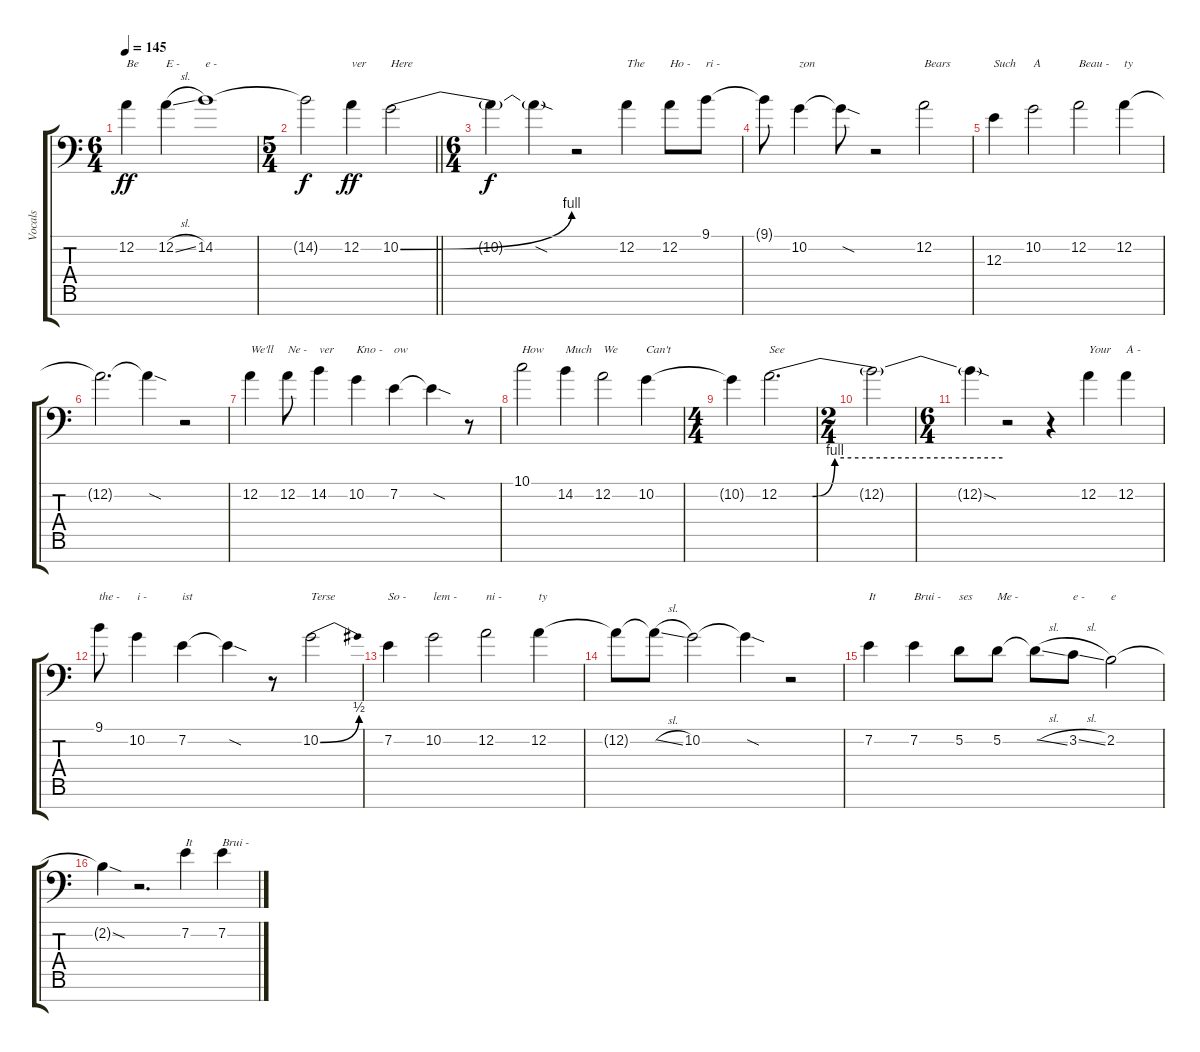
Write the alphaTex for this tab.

\track ("Vocals" "Vocals") {instrument bassoon}
\staff {score tabs}
\tuning (D4 A3 E3 D3 A2 E2 A1) {hide}
\ts (6 4)
\tempo 145
\clef f4
\ks c
12.2.4{txt "Be" dy ff} 12.2{sl}.4{txt "E - "} 14.2.1{txt "e - "} |
\ts (5 4)
\barLineRight lightlight
14.2{t}.2{dy f} 12.2.4{txt "ver" dy ff} 10.2{be (bend 0 0 60 4)}.2{txt "Here"} |
\ts (6 4)
\section ("" "")
10.2{t}.4{dy f} 10.2{sod t}.4 r.2 12.2.4{txt "The"} 12.2.8{txt "Ho - "} 9.1.8{txt "ri - "} |
9.1{t}.8 10.2.4{txt "zon"} 10.2{sod t}.8 r.2 12.2.2{txt "Bears"} |
12.3.4{txt "Such"} 10.2.2{txt "A"} 12.2.2{txt "Beau - "} 12.2.4{txt "ty"} |
12.2{t}.2{d} 12.2{sod t}.4 r.2 |
12.2.4{txt "We'll"} 12.2.8{txt "Ne - "} 14.2.4{txt "ver"} 10.2.4{txt "Kno -"} 7.2.4{txt "ow"} 7.2{sod t}.4 r.8 |
10.1.2{txt "How"} 14.2.4{txt "Much"} 12.2.2{txt "We"} 10.2.4{txt "Can't"} |
\ts (4 4)
10.2{t}.4 12.2{be (custom 0 0 9 0 15 4 60 4)}.2{d txt "See"} |
\ts (2 4)
12.2{t}.2 |
\ts (6 4)
12.2{sod t}.4 r.2 r.4 12.2.4{txt "Your"} 12.2.4{txt "A - "} |
9.1.8{txt "the - "} 10.2.4{txt "i - "} 7.2.4{txt "ist"} 7.2{sod t}.4 r.8 10.2{be (bend 0 0 60 2)}.2{txt "Terse"} |
7.2.4{txt "So - "} 10.2.2{txt "lem - "} 12.2.2{txt "ni - "} 12.2.4{txt "ty"} |
12.2{t}.8 12.2{sl t}.8 10.2.2 10.2{sod t}.4 r.2 |
7.2.4{txt "It"} 7.2.4{txt "Brui - "} 5.2.8{txt "ses"} 5.2.8{txt "Me - "} 5.2{sl t}.8 3.2{sl}.8{txt "e -"} 2.2.2{txt "e"} |
2.2{sod t}.4 r.2{d} 7.2.4{txt "It"} 7.2.4{txt "Brui - "}
